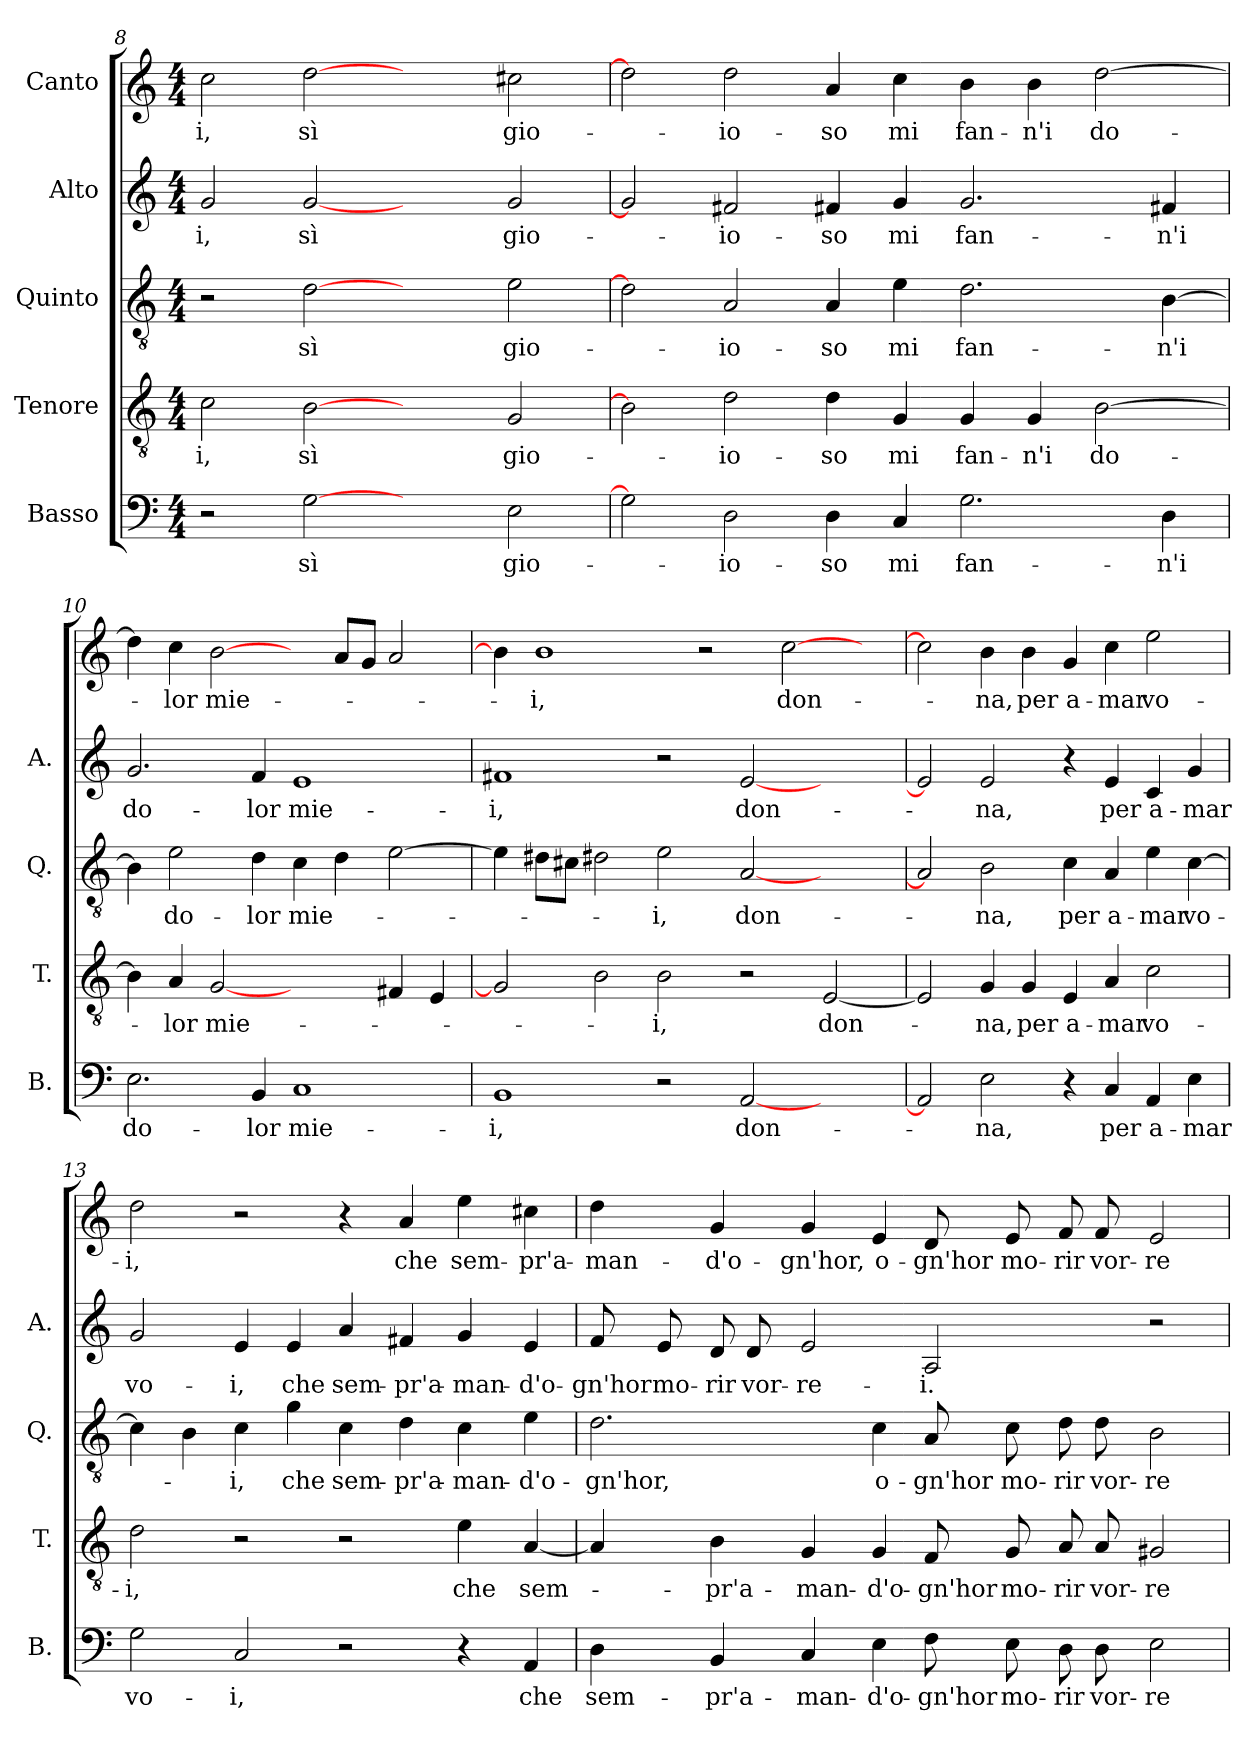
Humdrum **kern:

**kern	**text	**kern	**text	**kern	**text	**kern	**text	**kern	**text
*part5	*part5	*part4	*part4	*part3	*part3	*part2	*part2	*part1	*part1
*staff5	*staff5	*staff4	*staff4	*staff3	*staff3	*staff2	*staff2	*staff1	*staff1
*I"Basso	*	*I"Tenore	*	*I"Quinto	*	*I"Alto	*	*I"Canto	*
*I'B.	*	*I'T.	*	*I'Q.	*	*I'A.	*	*	*
*clefF4	*	*clefGv2	*	*clefGv2	*	*clefG2	*	*clefG2	*
*k[]	*	*k[]	*	*k[]	*	*k[]	*	*k[]	*
*C:	*	*C:	*	*C:	*	*C:	*	*C:	*
*M4/4	*	*M4/4	*	*M4/4	*	*M4/4	*	*M4/4	*
=8	=8	=8	=8	=8	=8	=8	=8	=8	=8
2r	.	2c\	-i,	2r	.	2g/	-i,	2cc\	-i,
[2G\	sì	[2B\	sì	[2d\	sì	[2g/	sì	[2dd\	sì
2ryy	.	2ryy	.	2ryy	.	2ryy	.	2ryy	.
2E\	gio-	2G/	gio-	2e\	gio-	2g/	gio-	2cc#X\	gio-
=9	=9	=9	=9	=9	=9	=9	=9	=9	=9
2G\]	.	2B\]	.	2d\]	.	2g/]	.	2dd\]	.
2D\	-io-	2d\	-io-	2A/	-io-	2f#X/	-io-	2dd\	-io-
4D\	-so	4d\	-so	4A/	-so	4f#X/	-so	4a/	-so
4C/	mi	4G/	mi	4e\	mi	4g/	mi	4cc\	mi
2.G\	fan-	4G/	fan-	2.d\	fan-	2.g/	fan-	4b\	fan-
.	.	4G/	-n'i	.	.	.	.	4b\	-n'i
.	.	[2B\	do-	.	.	.	.	[2dd\	do-
4D\	-n'i	.	.	[4B\	-n'i	4f#X/	-n'i	.	.
=10	=10	=10	=10	=10	=10	=10	=10	=10	=10
2.E\	do-	4B\]	.	4B\]	.	2.g/	do-	4dd\]	.
.	.	4A/	-lor	2e\	do-	.	.	4cc\	-lor
.	.	[2G/	mie-	.	.	.	.	[2b\	mie-
4BB/	-lor	.	.	4d\	-lor	4f/	-lor	.	.
1C/	mie-	2ryy	.	4c\	mie-	1e/	mie-	4ryy	.
.	.	.	.	4d\	.	.	.	8a/L	.
.	.	.	.	.	.	.	.	8g/J	.
.	.	4F#X/	.	[2e\	.	.	.	2a/	.
.	.	4E/	.	.	.	.	.	.	.
=11	=11	=11	=11	=11	=11	=11	=11	=11	=11
1BB/	-i,	2G/]	.	4e\]	.	1f#X/	-i,	4b\]	.
.	.	.	.	8d#X\L	.	.	.	1b\	-i,
.	.	.	.	8c#X\J	.	.	.	.	.
.	.	2B\	.	2d#X\	.	.	.	.	.
2r	.	2B\	-i,	2e\	-i,	2r	.	.	.
.	.	.	.	.	.	.	.	2r	.
[2AA/	don-	2r	.	[2A/	don-	[2e/	don-	.	.
.	.	.	.	.	.	.	.	[2cc\	don-
2ryy	.	[2E/	don-	2ryy	.	2ryy	.	.	.
.	.	.	.	.	.	.	.	4ryy	.
=12	=12	=12	=12	=12	=12	=12	=12	=12	=12
2AA/]	.	2E/]	.	2A/]	.	2e/]	.	2cc\]	.
2E\	-na,	4G/	-na,	2B\	-na,	2e/	-na,	4b\	-na,
.	.	4G/	per	.	.	.	.	4b\	per
4r	.	4E/	a-	4c\	per	4r	.	4g/	a-
4C/	per	4A/	-mar	4A/	a-	4e/	per	4cc\	-mar
4AA/	a-	2c\	vo-	4e\	-mar	4c/	a-	2ee\	vo-
4E\	-mar	.	.	[4c\	vo-	4g/	-mar	.	.
=13	=13	=13	=13	=13	=13	=13	=13	=13	=13
2G\	vo-	2d\	-i,	4c\]	.	2g/	vo-	2dd\	-i,
.	.	.	.	4B\	.	.	.	.	.
2C/	-i,	2r	.	4c\	-i,	4e/	-i,	2r	.
.	.	.	.	4g\	che	4e/	che	.	.
2r	.	2r	.	4c\	sem-	4a/	sem-	4r	.
.	.	.	.	4d\	-pr'a-	4f#X/	-pr'a-	4a/	che
4r	.	4e\	che	4c\	-man-	4g/	-man-	4ee\	sem-
4AA/	che	[4A/	sem-	4e\	-d'o-	4e/	-d'o-	4cc#X\	-pr'a-
=14	=14	=14	=14	=14	=14	=14	=14	=14	=14
4D\	sem-	4A/]	.	2.d\	-gn'hor,	8f/	-gn'hor	4dd\	-man-
.	.	.	.	.	.	8e/	mo-	.	.
4BB/	-pr'a-	4B\	-pr'a-	.	.	8d/	-rir	4g/	-d'o-
.	.	.	.	.	.	8d/	vor-	.	.
4C/	-man-	4G/	-man-	.	.	2e/	-re-	4g/	-gn'hor,
4E\	-d'o-	4G/	-d'o-	4c\	o-	.	.	4e/	o-
8F\	-gn'hor	8F/	-gn'hor	8A/	-gn'hor	2A/	-i.	8d/	-gn'hor
8E\	mo-	8G/	mo-	8c\	mo-	.	.	8e/	mo-
8D\	-rir	8A/	-rir	8d\	-rir	.	.	8f/	-rir
8D\	vor-	8A/	vor-	8d\	vor-	.	.	8f/	vor-
2E\	-re-	2G#X/	-re-	2B\	-re-	2r	.	2e/	-re-
=	=	=	=	=	=	=	=	=	=
*-	*-	*-	*-	*-	*-	*-	*-	*-	*-
